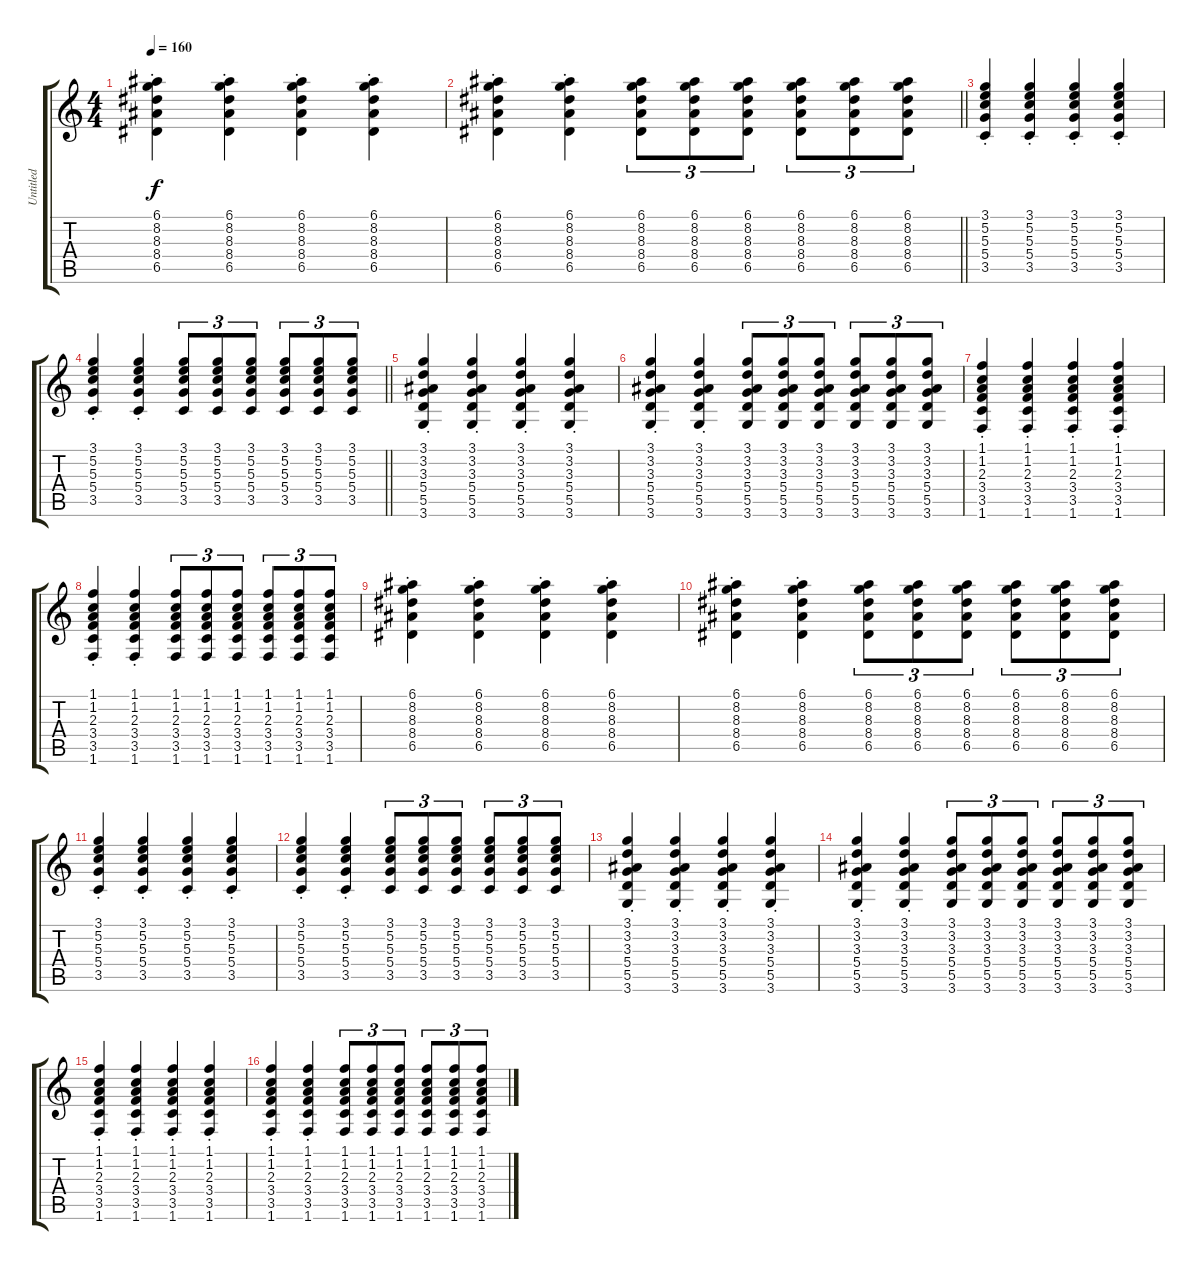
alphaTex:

\track ("Untitled" "Untitled") {instrument overdrivenguitar}
\staff {score tabs}
\tuning (E4 B3 G3 D3 A2 E2) {hide}
\ts (4 4)
\tempo 160
\clef g2
\ks c
(6.1{st} 8.2{st} 8.3{st} 8.4{st} 6.5{st}).4{dy f} (6.1{st} 8.2{st} 8.3{st} 8.4{st} 6.5{st}).4 (6.1{st} 8.2{st} 8.3{st} 8.4{st} 6.5{st}).4 (6.1{st} 8.2{st} 8.3{st} 8.4{st} 6.5{st}).4 |
\barLineRight lightlight
(6.1{st} 8.2{st} 8.3{st} 8.4{st} 6.5{st}).4 (6.1{st} 8.2{st} 8.3{st} 8.4{st} 6.5{st}).4 (6.1 8.2 8.3 8.4 6.5).8{tu (3 2)} (6.1 8.2 8.3 8.4 6.5).8{tu (3 2)} (6.1 8.2 8.3 8.4 6.5).8{tu (3 2)} (6.1 8.2 8.3 8.4 6.5).8{tu (3 2)} (6.1 8.2 8.3 8.4 6.5).8{tu (3 2)} (6.1 8.2 8.3 8.4 6.5).8{tu (3 2)} |
(3.1{st} 5.2{st} 5.3{st} 5.4{st} 3.5{st}).4 (3.1{st} 5.2{st} 5.3{st} 5.4{st} 3.5{st}).4 (3.1{st} 5.2{st} 5.3{st} 5.4{st} 3.5{st}).4 (3.1{st} 5.2{st} 5.3{st} 5.4{st} 3.5{st}).4 |
\barLineRight lightlight
(3.1{st} 5.2{st} 5.3{st} 5.4{st} 3.5{st}).4 (3.1{st} 5.2{st} 5.3{st} 5.4{st} 3.5{st}).4 (3.1 5.2 5.3 5.4 3.5).8{tu (3 2)} (3.1 5.2 5.3 5.4 3.5).8{tu (3 2)} (3.1 5.2 5.3 5.4 3.5).8{tu (3 2)} (3.1 5.2 5.3 5.4 3.5).8{tu (3 2)} (3.1 5.2 5.3 5.4 3.5).8{tu (3 2)} (3.1 5.2 5.3 5.4 3.5).8{tu (3 2)} |
(3.1{st} 3.2{st} 3.3{st} 5.4{st} 5.5{st} 3.6{st}).4 (3.1{st} 3.2{st} 3.3{st} 5.4{st} 5.5{st} 3.6{st}).4 (3.1{st} 3.2{st} 3.3{st} 5.4{st} 5.5{st} 3.6{st}).4 (3.1{st} 3.2{st} 3.3{st} 5.4{st} 5.5{st} 3.6{st}).4 |
(3.1{st} 3.2{st} 3.3{st} 5.4{st} 5.5{st} 3.6{st}).4 (3.1{st} 3.2{st} 3.3{st} 5.4{st} 5.5{st} 3.6{st}).4 (3.1 3.2 3.3 5.4 5.5 3.6).8{tu (3 2)} (3.1 3.2 3.3 5.4 5.5 3.6).8{tu (3 2)} (3.1 3.2 3.3 5.4 5.5 3.6).8{tu (3 2)} (3.1 3.2 3.3 5.4 5.5 3.6).8{tu (3 2)} (3.1 3.2 3.3 5.4 5.5 3.6).8{tu (3 2)} (3.1 3.2 3.3 5.4 5.5 3.6).8{tu (3 2)} |
(1.1{st} 1.2{st} 2.3{st} 3.4{st} 3.5{st} 1.6{st}).4 (1.1{st} 1.2{st} 2.3{st} 3.4{st} 3.5{st} 1.6{st}).4 (1.1{st} 1.2{st} 2.3{st} 3.4{st} 3.5{st} 1.6{st}).4 (1.1{st} 1.2{st} 2.3{st} 3.4{st} 3.5{st} 1.6{st}).4 |
(1.1{st} 1.2{st} 2.3{st} 3.4{st} 3.5{st} 1.6{st}).4 (1.1{st} 1.2{st} 2.3{st} 3.4{st} 3.5{st} 1.6{st}).4 (1.1 1.2 2.3 3.4 3.5 1.6).8{tu (3 2)} (1.1 1.2 2.3 3.4 3.5 1.6).8{tu (3 2)} (1.1 1.2 2.3 3.4 3.5 1.6).8{tu (3 2)} (1.1 1.2 2.3 3.4 3.5 1.6).8{tu (3 2)} (1.1 1.2 2.3 3.4 3.5 1.6).8{tu (3 2)} (1.1 1.2 2.3 3.4 3.5 1.6).8{tu (3 2)} |
(6.1{st} 8.2{st} 8.3{st} 8.4{st} 6.5{st}).4 (6.1{st} 8.2{st} 8.3{st} 8.4{st} 6.5{st}).4 (6.1{st} 8.2{st} 8.3{st} 8.4{st} 6.5{st}).4 (6.1{st} 8.2{st} 8.3{st} 8.4{st} 6.5{st}).4 |
(6.1{st} 8.2{st} 8.3{st} 8.4{st} 6.5{st}).4 (6.1{st} 8.2{st} 8.3{st} 8.4{st} 6.5{st}).4 (6.1 8.2 8.3 8.4 6.5).8{tu (3 2)} (6.1 8.2 8.3 8.4 6.5).8{tu (3 2)} (6.1 8.2 8.3 8.4 6.5).8{tu (3 2)} (6.1 8.2 8.3 8.4 6.5).8{tu (3 2)} (6.1 8.2 8.3 8.4 6.5).8{tu (3 2)} (6.1 8.2 8.3 8.4 6.5).8{tu (3 2)} |
(3.1{st} 5.2{st} 5.3{st} 5.4{st} 3.5{st}).4 (3.1{st} 5.2{st} 5.3{st} 5.4{st} 3.5{st}).4 (3.1{st} 5.2{st} 5.3{st} 5.4{st} 3.5{st}).4 (3.1{st} 5.2{st} 5.3{st} 5.4{st} 3.5{st}).4 |
(3.1{st} 5.2{st} 5.3{st} 5.4{st} 3.5{st}).4 (3.1{st} 5.2{st} 5.3{st} 5.4{st} 3.5{st}).4 (3.1 5.2 5.3 5.4 3.5).8{tu (3 2)} (3.1 5.2 5.3 5.4 3.5).8{tu (3 2)} (3.1 5.2 5.3 5.4 3.5).8{tu (3 2)} (3.1 5.2 5.3 5.4 3.5).8{tu (3 2)} (3.1 5.2 5.3 5.4 3.5).8{tu (3 2)} (3.1 5.2 5.3 5.4 3.5).8{tu (3 2)} |
(3.1{st} 3.2{st} 3.3{st} 5.4{st} 5.5{st} 3.6{st}).4 (3.1{st} 3.2{st} 3.3{st} 5.4{st} 5.5{st} 3.6{st}).4 (3.1{st} 3.2{st} 3.3{st} 5.4{st} 5.5{st} 3.6{st}).4 (3.1{st} 3.2{st} 3.3{st} 5.4{st} 5.5{st} 3.6{st}).4 |
(3.1{st} 3.2{st} 3.3{st} 5.4{st} 5.5{st} 3.6{st}).4 (3.1{st} 3.2{st} 3.3{st} 5.4{st} 5.5{st} 3.6{st}).4 (3.1 3.2 3.3 5.4 5.5 3.6).8{tu (3 2)} (3.1 3.2 3.3 5.4 5.5 3.6).8{tu (3 2)} (3.1 3.2 3.3 5.4 5.5 3.6).8{tu (3 2)} (3.1 3.2 3.3 5.4 5.5 3.6).8{tu (3 2)} (3.1 3.2 3.3 5.4 5.5 3.6).8{tu (3 2)} (3.1 3.2 3.3 5.4 5.5 3.6).8{tu (3 2)} |
(1.1{st} 1.2{st} 2.3{st} 3.4{st} 3.5{st} 1.6{st}).4 (1.1{st} 1.2{st} 2.3{st} 3.4{st} 3.5{st} 1.6{st}).4 (1.1{st} 1.2{st} 2.3{st} 3.4{st} 3.5{st} 1.6{st}).4 (1.1{st} 1.2{st} 2.3{st} 3.4{st} 3.5{st} 1.6{st}).4 |
(1.1{st} 1.2{st} 2.3{st} 3.4{st} 3.5{st} 1.6{st}).4 (1.1{st} 1.2{st} 2.3{st} 3.4{st} 3.5{st} 1.6{st}).4 (1.1 1.2 2.3 3.4 3.5 1.6).8{tu (3 2)} (1.1 1.2 2.3 3.4 3.5 1.6).8{tu (3 2)} (1.1 1.2 2.3 3.4 3.5 1.6).8{tu (3 2)} (1.1 1.2 2.3 3.4 3.5 1.6).8{tu (3 2)} (1.1 1.2 2.3 3.4 3.5 1.6).8{tu (3 2)} (1.1 1.2 2.3 3.4 3.5 1.6).8{tu (3 2)}
